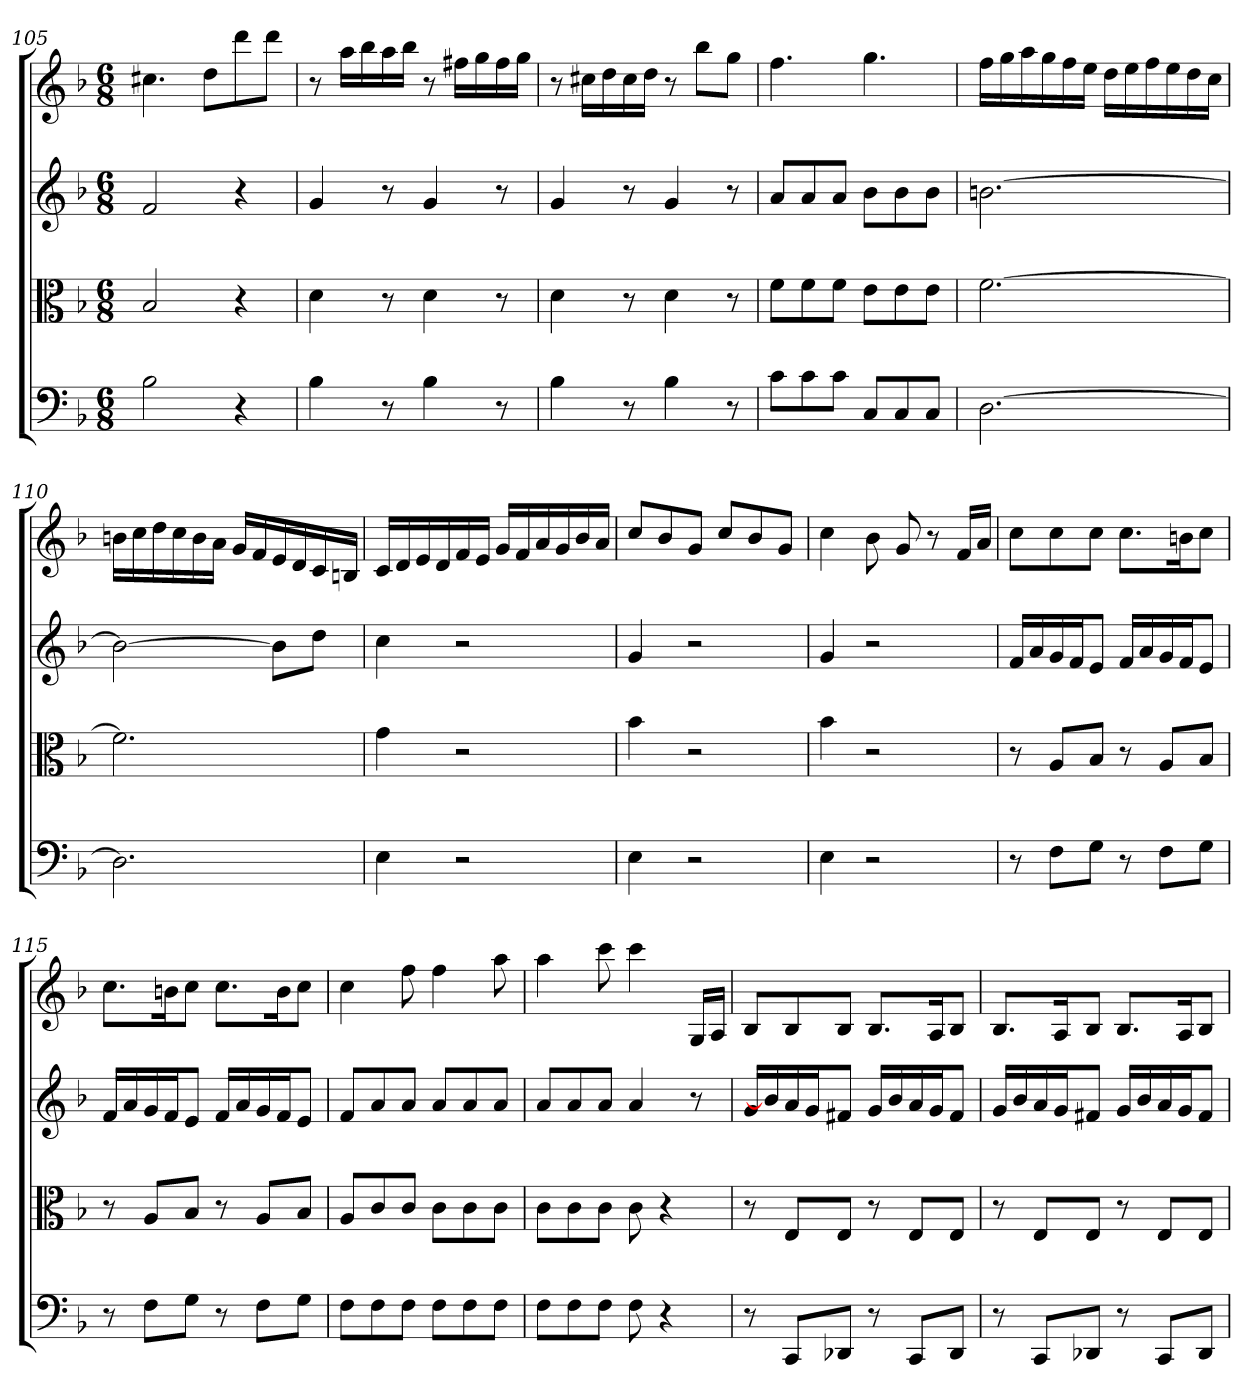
**kern	**kern	**kern	**kern
*part4	*part3	*part2	*part1
*staff4	*staff3	*staff2	*staff1
*clefF4	*clefC3	*	*
*k[b-]	*k[b-]	*k[b-]	*k[b-]
*F:	*F:	*F:	*F:
*M6/8	*M6/8	*M6/8	*M6/8
=105	=105	=105	=105
2B-	2B-	2f	4.cc#X
.	.	.	8ddL
4r	4r	4r	8ddd
.	.	.	8dddJ
=106	=106	=106	=106
4B-	4d	4g	8r
.	.	.	16aaLL
.	.	.	16bb-
8r	8r	8r	16aa
.	.	.	16bb-JJ
4B-	4d	4g	8r
.	.	.	16ff#XLL
.	.	.	16gg
8r	8r	8r	16ff#
.	.	.	16ggJJ
=107	=107	=107	=107
4B-	4d	4g	8r
.	.	.	16cc#XLL
.	.	.	16dd
8r	8r	8r	16cc#
.	.	.	16ddJJ
4B-	4d	4g	8r
.	.	.	8bb-L
8r	8r	8r	8ggJ
=108	=108	=108	=108
8c\L	8f\L	8aL	4.ff
8c\	8f\	8a	.
8c\J	8f\J	8aJ	.
8C/L	8e\L	8b-L	4.gg
8C/	8e\	8b-	.
8C/J	8e\J	8b-J	.
=109	=109	=109	=109
[2.D	[2.f	[2.bn	16ffLL
.	.	.	16gg
.	.	.	16aa
.	.	.	16gg
.	.	.	16ff
.	.	.	16eeJJ
.	.	.	16ddLL
.	.	.	16ee
.	.	.	16ff
.	.	.	16ee
.	.	.	16dd
.	.	.	16ccJJ
=110	=110	=110	=110
2.D]	2.f]	2b_	16bnLL
.	.	.	16cc
.	.	.	16dd
.	.	.	16cc
.	.	.	16b
.	.	.	16aJJ
.	.	.	16gLL
.	.	.	16f
.	.	8bL]	16e
.	.	.	16d
.	.	8ddJ	16c
.	.	.	16BnJJ
=111	=111	=111	=111
4E	4g	4cc	16cLL
.	.	.	16d
.	.	.	16e
.	.	.	16d
2r	2r	2r	16f
.	.	.	16eJJ
.	.	.	16gLL
.	.	.	16f
.	.	.	16a
.	.	.	16g
.	.	.	16b-
.	.	.	16aJJ
=112	=112	=112	=112
4E	4b-	4g	8ccL
.	.	.	8b-
2r	2r	2r	8gJ
.	.	.	8ccL
.	.	.	8b-
.	.	.	8gJ
=113	=113	=113	=113
4E	4b-	4g	4cc
2r	2r	2r	8b-
.	.	.	8g
.	.	.	8r
.	.	.	16fLL
.	.	.	16aJJ
=114	=114	=114	=114
8r	8r	16fLL	8ccL
.	.	16a	.
8F\L	8A/L	16g	8cc
.	.	16fJ	.
8G\J	8B-/J	8eJ	8ccJ
8r	8r	16fLL	8.ccL
.	.	16a	.
8F\L	8A/L	16g	.
.	.	16fJ	16bnK
8G\J	8B-/J	8eJ	8ccJ
=115	=115	=115	=115
8r	8r	16fLL	8.ccL
.	.	16a	.
8F\L	8A/L	16g	.
.	.	16fJ	16bnK
8G\J	8B-/J	8eJ	8ccJ
8r	8r	16fLL	8.ccL
.	.	16a	.
8F\L	8A/L	16g	.
.	.	16fJ	16bK
8G\J	8B-/J	8eJ	8ccJ
=116	=116	=116	=116
8F\L	8A/L	8fL	4cc
8F\	8c/	8a	.
8F\J	8c/J	8aJ	8ff
8F\L	8c\L	8aL	4ff
8F\	8c\	8a	.
8F\J	8c\J	8aJ	8aa
=117	=117	=117	=117
8F\L	8c\L	8aL	4aa
8F\	8c\	8a	.
8F\J	8c\J	8aJ	8ccc
8F	8c	4a	4ccc
4r	4r	.	.
.	.	8r	16GLL
.	.	.	16AJJ
=118	=118	=118	=118
8r	8r	16gLL	8B-L
.	.	16b-]	.
8CC/L	8E/L	16a	8B-
.	.	16gJ	.
8DD-X/J	8E/J	8f#XJ	8B-J
8r	8r	16gLL	8.B-L
.	.	16b-	.
8CC/L	8E/L	16a	.
.	.	16gJ	16AK
8DD-/J	8E/J	8f#J	8B-J
=119	=119	=119	=119
8r	8r	16gLL	8.B-L
.	.	16b-	.
8CC/L	8E/L	16a	.
.	.	16gJ	16AK
8DD-X/J	8E/J	8f#XJ	8B-J
8r	8r	16gLL	8.B-L
.	.	16b-	.
8CC/L	8E/L	16a	.
.	.	16gJ	16AK
8DD-/J	8E/J	8f#J	8B-J
=	=	=	=
*-	*-	*-	*-
